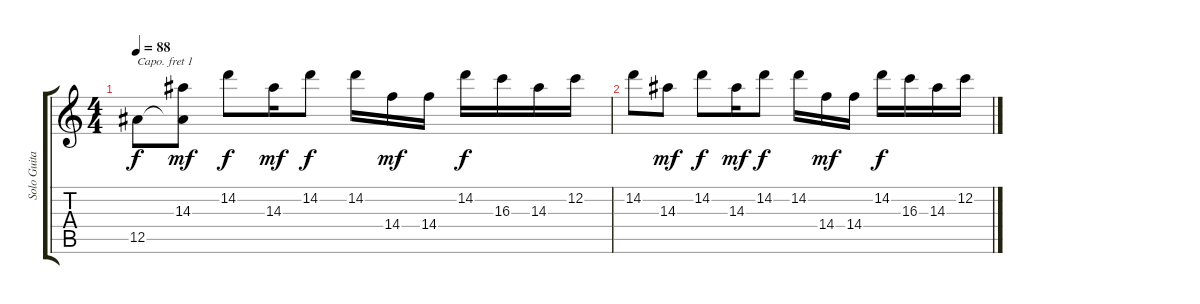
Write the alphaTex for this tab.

\track ("Solo Guitar" "Solo Guita") {instrument electricguitarclean}
\staff {score tabs}
\capo 1
\tuning (E4 B3 G3 D3 A2 E2) {hide}
\ts (4 4)
\tempo 88
\clef g2
\ks c
12.5.8{dy f volume 0} (14.3 12.5{t}).8{dy mf} 14.2.8{dy f} 14.3.16{dy mf} 14.2.8{dy f} 14.2.16 14.4.16{dy mf} 14.4.16 14.2.16{dy f} 16.3.16 14.3.16 12.2.16 |
14.2.8 14.3.8{dy mf} 14.2.8{dy f} 14.3.16{dy mf} 14.2.8{dy f} 14.2.16 14.4.16{dy mf} 14.4.16 14.2.16{dy f} 16.3.16 14.3.16 12.2.16
